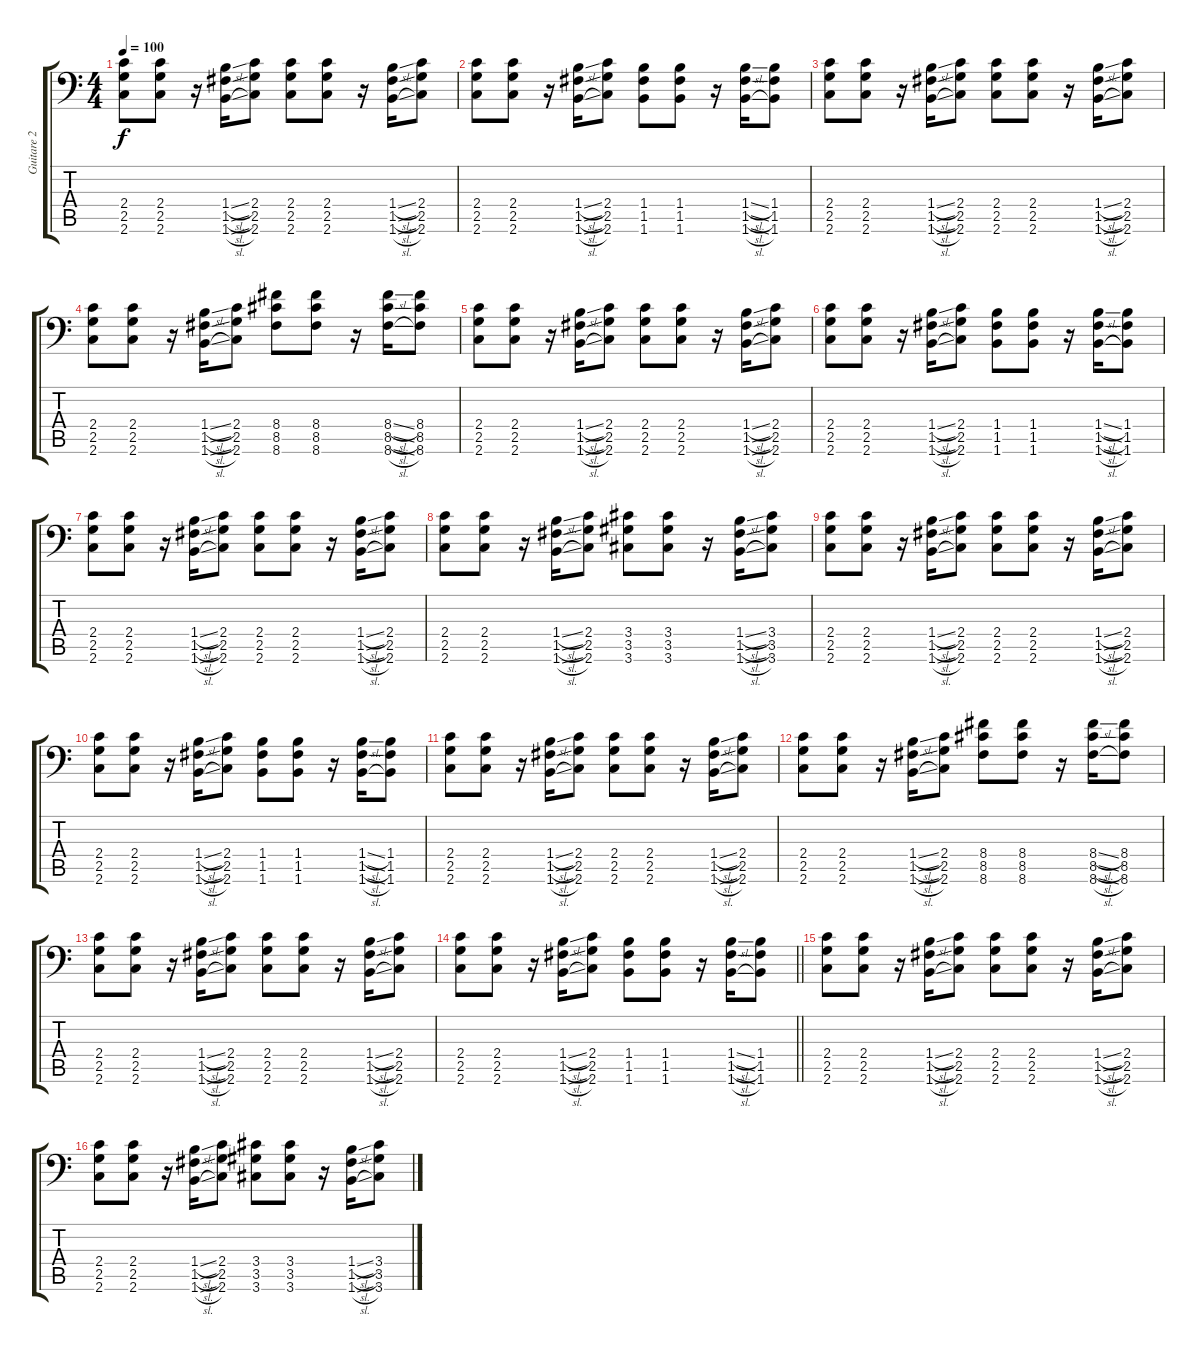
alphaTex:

\track ("Guitare 2" "Guitare 2") {instrument overdrivenguitar}
\staff {score tabs}
\tuning (C4 G3 Eb3 Bb2 F2 Bb1) {hide}
\ts (4 4)
\tempo 100
\clef f4
\ks c
(2.4 2.5 2.6).8{dy f} (2.4 2.5 2.6).8 r.16 (1.4{sl} 1.5{sl} 1.6{sl}).16 (2.4 2.5 2.6).8 (2.4 2.5 2.6).8 (2.4 2.5 2.6).8 r.16 (1.4{sl} 1.5{sl} 1.6{sl}).16 (2.4 2.5 2.6).8 |
(2.4 2.5 2.6).8 (2.4 2.5 2.6).8 r.16 (1.4{sl} 1.5{sl} 1.6{sl}).16 (2.4 2.5 2.6).8 (1.4 1.5 1.6).8 (1.4 1.5 1.6).8 r.16 (1.4{sl} 1.5{sl} 1.6{sl}).16 (1.4 1.5 1.6).8 |
(2.4 2.5 2.6).8 (2.4 2.5 2.6).8 r.16 (1.4{sl} 1.5{sl} 1.6{sl}).16 (2.4 2.5 2.6).8 (2.4 2.5 2.6).8 (2.4 2.5 2.6).8 r.16 (1.4{sl} 1.5{sl} 1.6{sl}).16 (2.4 2.5 2.6).8 |
(2.4 2.5 2.6).8 (2.4 2.5 2.6).8 r.16 (1.4{sl} 1.5{sl} 1.6{sl}).16 (2.4 2.5 2.6).8 (8.4 8.5 8.6).8 (8.4 8.5 8.6).8 r.16 (8.4{sl} 8.5{sl} 8.6{sl}).16 (8.4 8.5 8.6).8 |
(2.4 2.5 2.6).8 (2.4 2.5 2.6).8 r.16 (1.4{sl} 1.5{sl} 1.6{sl}).16 (2.4 2.5 2.6).8 (2.4 2.5 2.6).8 (2.4 2.5 2.6).8 r.16 (1.4{sl} 1.5{sl} 1.6{sl}).16 (2.4 2.5 2.6).8 |
(2.4 2.5 2.6).8 (2.4 2.5 2.6).8 r.16 (1.4{sl} 1.5{sl} 1.6{sl}).16 (2.4 2.5 2.6).8 (1.4 1.5 1.6).8 (1.4 1.5 1.6).8 r.16 (1.4{sl} 1.5{sl} 1.6{sl}).16 (1.4 1.5 1.6).8 |
(2.4 2.5 2.6).8 (2.4 2.5 2.6).8 r.16 (1.4{sl} 1.5{sl} 1.6{sl}).16 (2.4 2.5 2.6).8 (2.4 2.5 2.6).8 (2.4 2.5 2.6).8 r.16 (1.4{sl} 1.5{sl} 1.6{sl}).16 (2.4 2.5 2.6).8 |
(2.4 2.5 2.6).8 (2.4 2.5 2.6).8 r.16 (1.4{sl} 1.5{sl} 1.6{sl}).16 (2.4 2.5 2.6).8 (3.4 3.5 3.6).8 (3.4 3.5 3.6).8 r.16 (1.4{sl} 1.5{sl} 1.6{sl}).16 (3.4 3.5 3.6).8 |
(2.4 2.5 2.6).8 (2.4 2.5 2.6).8 r.16 (1.4{sl} 1.5{sl} 1.6{sl}).16 (2.4 2.5 2.6).8 (2.4 2.5 2.6).8 (2.4 2.5 2.6).8 r.16 (1.4{sl} 1.5{sl} 1.6{sl}).16 (2.4 2.5 2.6).8 |
(2.4 2.5 2.6).8 (2.4 2.5 2.6).8 r.16 (1.4{sl} 1.5{sl} 1.6{sl}).16 (2.4 2.5 2.6).8 (1.4 1.5 1.6).8 (1.4 1.5 1.6).8 r.16 (1.4{sl} 1.5{sl} 1.6{sl}).16 (1.4 1.5 1.6).8 |
(2.4 2.5 2.6).8 (2.4 2.5 2.6).8 r.16 (1.4{sl} 1.5{sl} 1.6{sl}).16 (2.4 2.5 2.6).8 (2.4 2.5 2.6).8 (2.4 2.5 2.6).8 r.16 (1.4{sl} 1.5{sl} 1.6{sl}).16 (2.4 2.5 2.6).8 |
(2.4 2.5 2.6).8 (2.4 2.5 2.6).8 r.16 (1.4{sl} 1.5{sl} 1.6{sl}).16 (2.4 2.5 2.6).8 (8.4 8.5 8.6).8 (8.4 8.5 8.6).8 r.16 (8.4{sl} 8.5{sl} 8.6{sl}).16 (8.4 8.5 8.6).8 |
(2.4 2.5 2.6).8 (2.4 2.5 2.6).8 r.16 (1.4{sl} 1.5{sl} 1.6{sl}).16 (2.4 2.5 2.6).8 (2.4 2.5 2.6).8 (2.4 2.5 2.6).8 r.16 (1.4{sl} 1.5{sl} 1.6{sl}).16 (2.4 2.5 2.6).8 |
\barLineRight lightlight
(2.4 2.5 2.6).8 (2.4 2.5 2.6).8 r.16 (1.4{sl} 1.5{sl} 1.6{sl}).16 (2.4 2.5 2.6).8 (1.4 1.5 1.6).8 (1.4 1.5 1.6).8 r.16 (1.4{sl} 1.5{sl} 1.6{sl}).16 (1.4 1.5 1.6).8 |
(2.4 2.5 2.6).8 (2.4 2.5 2.6).8 r.16 (1.4{sl} 1.5{sl} 1.6{sl}).16 (2.4 2.5 2.6).8 (2.4 2.5 2.6).8 (2.4 2.5 2.6).8 r.16 (1.4{sl} 1.5{sl} 1.6{sl}).16 (2.4 2.5 2.6).8 |
(2.4 2.5 2.6).8 (2.4 2.5 2.6).8 r.16 (1.4{sl} 1.5{sl} 1.6{sl}).16 (2.4 2.5 2.6).8 (3.4 3.5 3.6).8 (3.4 3.5 3.6).8 r.16 (1.4{sl} 1.5{sl} 1.6{sl}).16 (3.4 3.5 3.6).8
